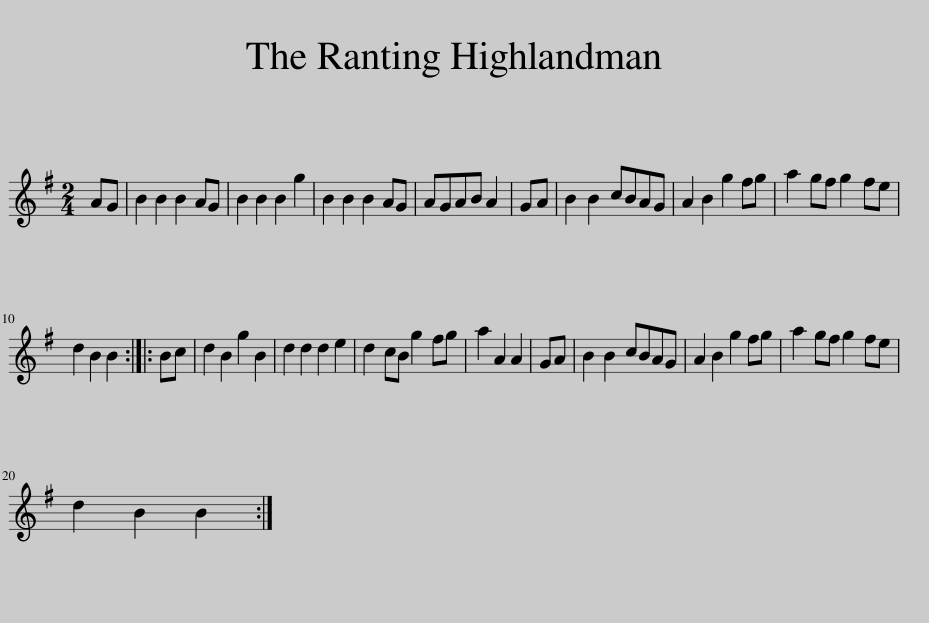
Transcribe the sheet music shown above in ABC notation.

X:1
L:1/8
M:2/4
I:linebreak $
K:G
V:1 treble
V:1
 AG | B2 B2 B2 AG | B2 B2 B2 g2 | B2 B2 B2 AG | AGAB A2 | %5
 GA | B2 B2 cBAG | A2 B2 g2 fg | a2 gf g2 fe |$ d2 B2 B2 :: %10
 Bc | d2 B2 g2 B2 | d2 d2 d2 e2 | d2 cB g2 fg | a2 A2 A2 | %15
 GA | B2 B2 cBAG | A2 B2 g2 fg | a2 gf g2 fe |$ d2 B2 B2 :| %20
